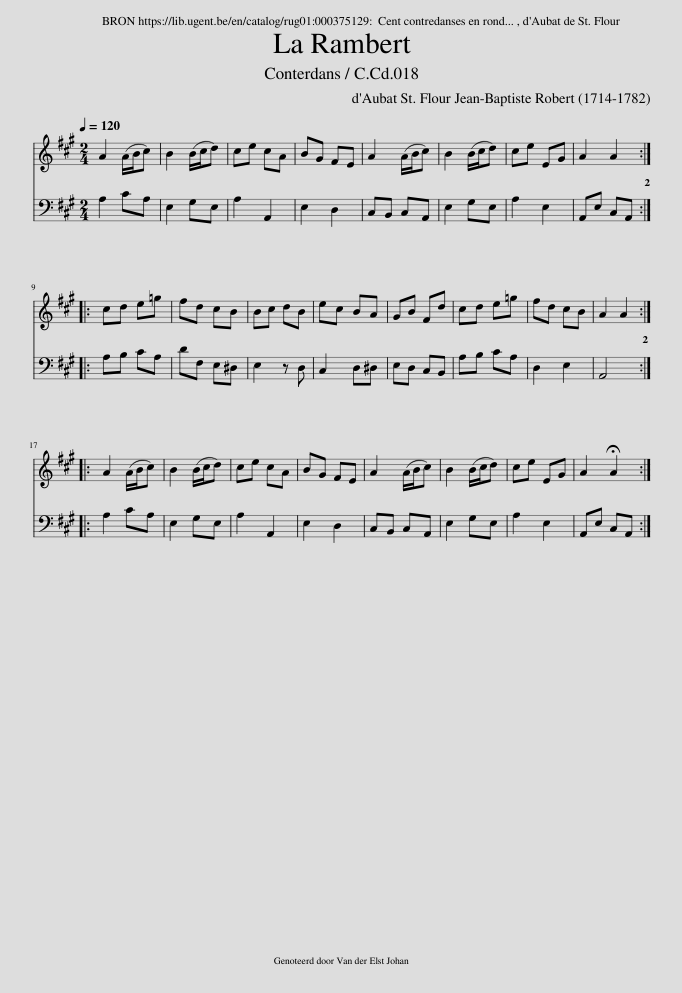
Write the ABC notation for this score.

X:1
%%score 1 2
L:1/8
Q:1/4=120
M:2/4
I:linebreak $
K:A
V:1 treble
V:2 bass
V:1
 A2 (A/B/c) | B2 (B/c/d) | ce cA | BG FE | A2 (A/B/c) | %5
 B2 (B/c/d) | ce EG | A2 A2 ::$ cd e=g | fd cB | %10
 Bc dB | ec BA | GB Fd | cd e=g | fd cB | %15
 A2 A2 ::$ A2 (A/B/c) | B2 (B/c/d) | ce cA | BG FE | %20
 A2 (A/B/c) | B2 (B/c/d) | ce EG | A2 !fermata!A2 :| %24
V:2
 A,2 CA, | E,2 G,E, | A,2 A,,2 | E,2 D,2 | C,B,, C,A,, | %5
 E,2 G,E, | A,2 E,2 | A,,E, C,A,, ::$ A,B, CA, | DF, E,^D, | %10
 E,2 z D, | C,2 D,^D, | E,D, C,B,, | A,B, CA, | D,2 E,2 | %15
 A,,4 ::$ A,2 CA, | E,2 G,E, | A,2 A,,2 | E,2 D,2 | %20
 C,B,, C,A,, | E,2 G,E, | A,2 E,2 | A,,E, C,A,, :| %24
